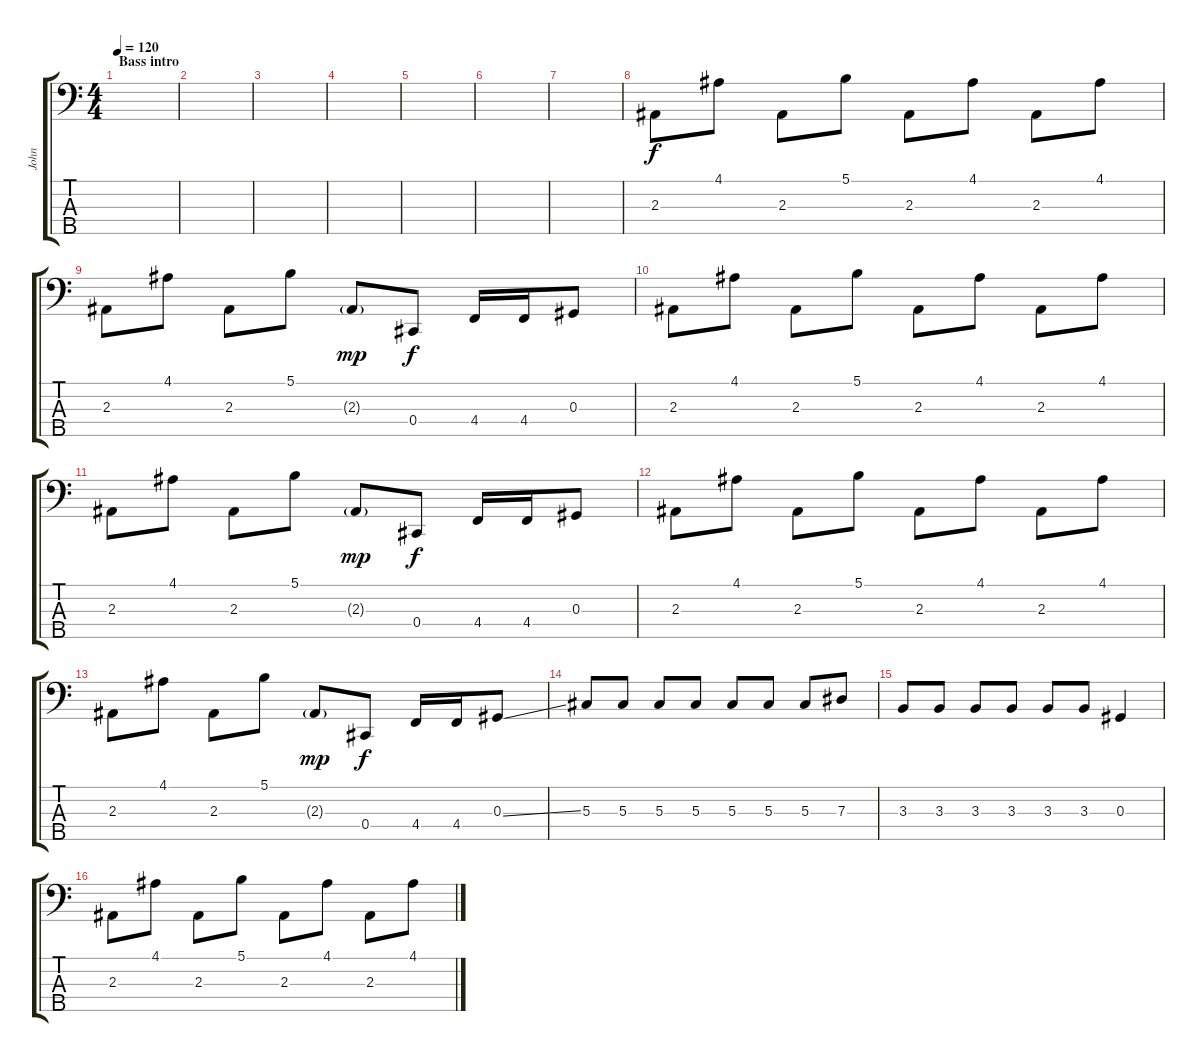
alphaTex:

\track ("John" "John") {instrument electricbasspick}
\staff {score tabs}
\tuning (Gb2 Db2 Ab1 Db1 Bb0) {hide}
\ts (4 4)
\section ("" "Bass intro")
\tempo 120
\clef f4
\ks c
|
|
|
|
|
|
|
2.3.8 4.1.8 2.3.8 5.1.8 2.3.8 4.1.8 2.3.8 4.1.8 |
2.3.8 4.1.8 2.3.8 5.1.8 2.3{g}.8{dy mp} 0.4.8{dy f} 4.4.16 4.4.16 0.3.8 |
2.3.8 4.1.8 2.3.8 5.1.8 2.3.8 4.1.8 2.3.8 4.1.8 |
2.3.8 4.1.8 2.3.8 5.1.8 2.3{g}.8{dy mp} 0.4.8{dy f} 4.4.16 4.4.16 0.3.8 |
2.3.8 4.1.8 2.3.8 5.1.8 2.3.8 4.1.8 2.3.8 4.1.8 |
2.3.8 4.1.8 2.3.8 5.1.8 2.3{g}.8{dy mp} 0.4.8{dy f} 4.4.16 4.4.16 0.3{ss}.8 |
5.3.8 5.3.8 5.3.8 5.3.8 5.3.8 5.3.8 5.3.8 7.3.8 |
3.3.8 3.3.8 3.3.8 3.3.8 3.3.8 3.3.8 0.3.4 |
2.3.8 4.1.8 2.3.8 5.1.8 2.3.8 4.1.8 2.3.8 4.1.8
